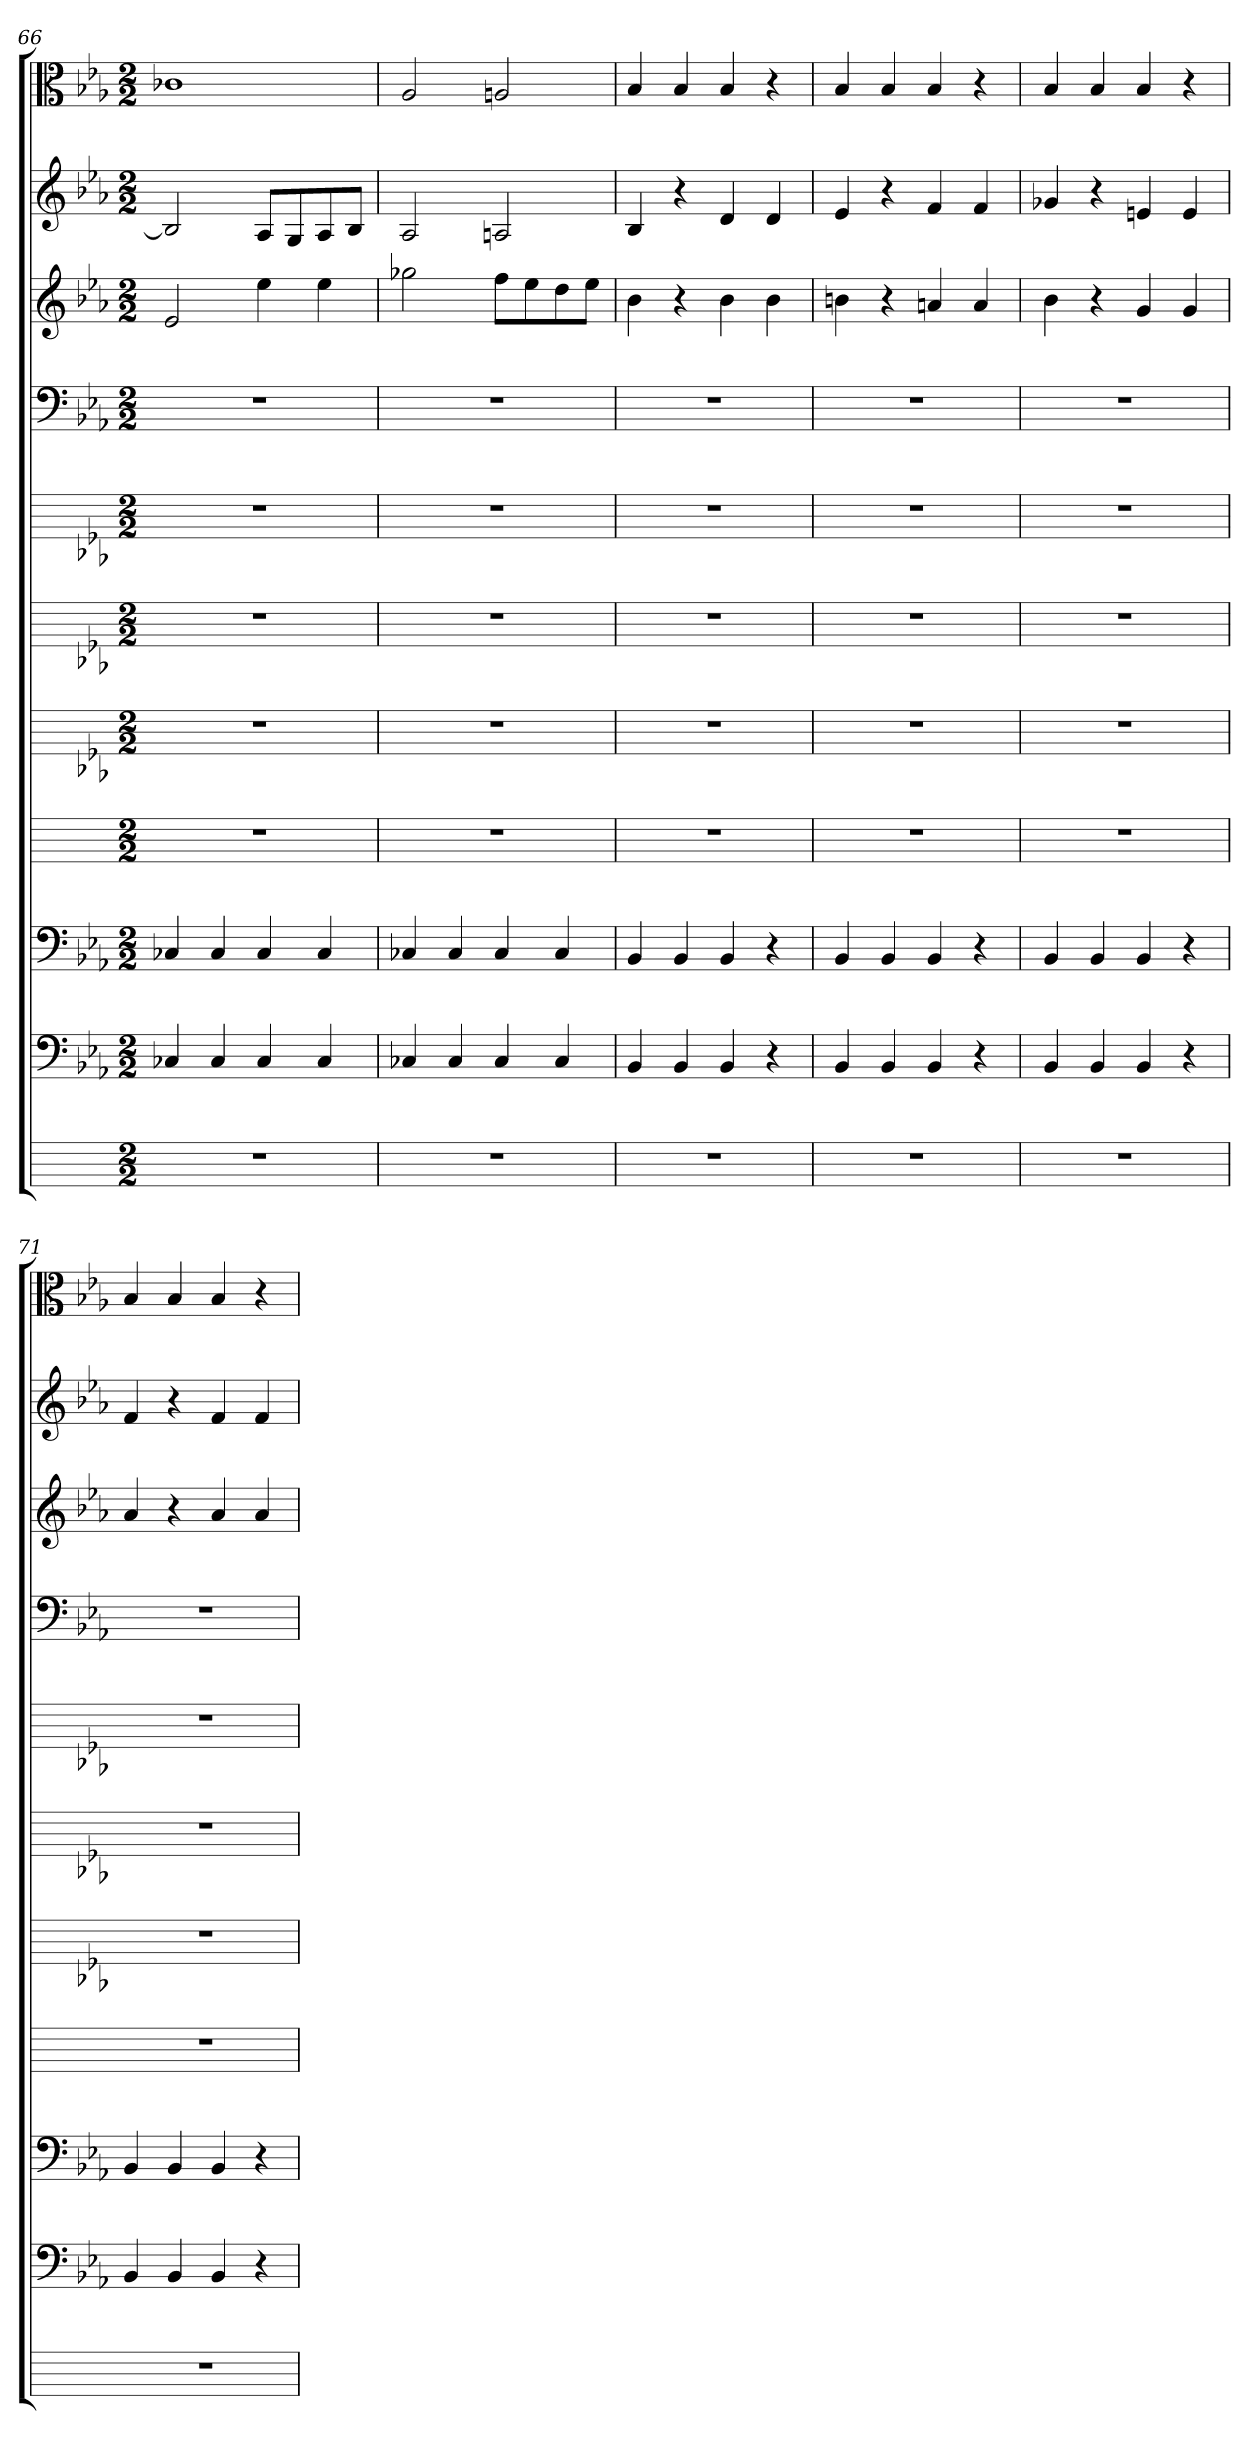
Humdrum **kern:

**kern	**kern	**kern	**kern	**kern	**kern	**kern	**kern	**kern	**kern	**kern
*part11	*part10	*part9	*part8	*part7	*part6	*part5	*part4	*part3	*part2	*part1
*staff11	*staff10	*staff9	*staff8	*staff7	*staff6	*staff5	*staff4	*staff3	*staff2	*staff1
*	*clefF4	*clefF4	*	*	*	*	*clefF4	*	*	*clefC3
*k[]	*k[b-e-a-]	*k[b-e-a-]	*k[]	*k[b-e-a-]	*k[b-e-a-]	*k[b-e-a-]	*k[b-e-a-]	*k[b-e-a-]	*k[b-e-a-]	*k[b-e-a-]
*M2/2	*M2/2	*M2/2	*M2/2	*M2/2	*M2/2	*M2/2	*M2/2	*M2/2	*M2/2	*M2/2
=66	=66	=66	=66	=66	=66	=66	=66	=66	=66	=66
1r	4C-X	4C-X	1r	1r	1r	1r	1r	2e-	2B-]	1c-X
.	4C-	4C-	.	.	.	.	.	.	.	.
.	4C-	4C-	.	.	.	.	.	4ee-	8A-L	.
.	.	.	.	.	.	.	.	.	8G	.
.	4C-	4C-	.	.	.	.	.	4ee-	8A-	.
.	.	.	.	.	.	.	.	.	8B-J	.
=67	=67	=67	=67	=67	=67	=67	=67	=67	=67	=67
1r	4C-X	4C-X	1r	1r	1r	1r	1r	2gg-X	2A-	2A-
.	4C-	4C-	.	.	.	.	.	.	.	.
.	4C-	4C-	.	.	.	.	.	8ffL	2An	2An
.	.	.	.	.	.	.	.	8ee-	.	.
.	4C-	4C-	.	.	.	.	.	8dd	.	.
.	.	.	.	.	.	.	.	8ee-J	.	.
=68	=68	=68	=68	=68	=68	=68	=68	=68	=68	=68
1r	4BB-	4BB-	1r	1r	1r	1r	1r	4b-	4B-	4B-
.	4BB-	4BB-	.	.	.	.	.	4r	4r	4B-
.	4BB-	4BB-	.	.	.	.	.	4b-	4d	4B-
.	4r	4r	.	.	.	.	.	4b-	4d	4r
=69	=69	=69	=69	=69	=69	=69	=69	=69	=69	=69
1r	4BB-	4BB-	1r	1r	1r	1r	1r	4bn	4e-	4B-
.	4BB-	4BB-	.	.	.	.	.	4r	4r	4B-
.	4BB-	4BB-	.	.	.	.	.	4an	4f	4B-
.	4r	4r	.	.	.	.	.	4a	4f	4r
=70	=70	=70	=70	=70	=70	=70	=70	=70	=70	=70
1r	4BB-	4BB-	1r	1r	1r	1r	1r	4b-	4g-X	4B-
.	4BB-	4BB-	.	.	.	.	.	4r	4r	4B-
.	4BB-	4BB-	.	.	.	.	.	4g	4en	4B-
.	4r	4r	.	.	.	.	.	4g	4e	4r
=71	=71	=71	=71	=71	=71	=71	=71	=71	=71	=71
1r	4BB-	4BB-	1r	1r	1r	1r	1r	4a-	4f	4B-
.	4BB-	4BB-	.	.	.	.	.	4r	4r	4B-
.	4BB-	4BB-	.	.	.	.	.	4a-	4f	4B-
.	4r	4r	.	.	.	.	.	4a-	4f	4r
=	=	=	=	=	=	=	=	=	=	=
*-	*-	*-	*-	*-	*-	*-	*-	*-	*-	*-
